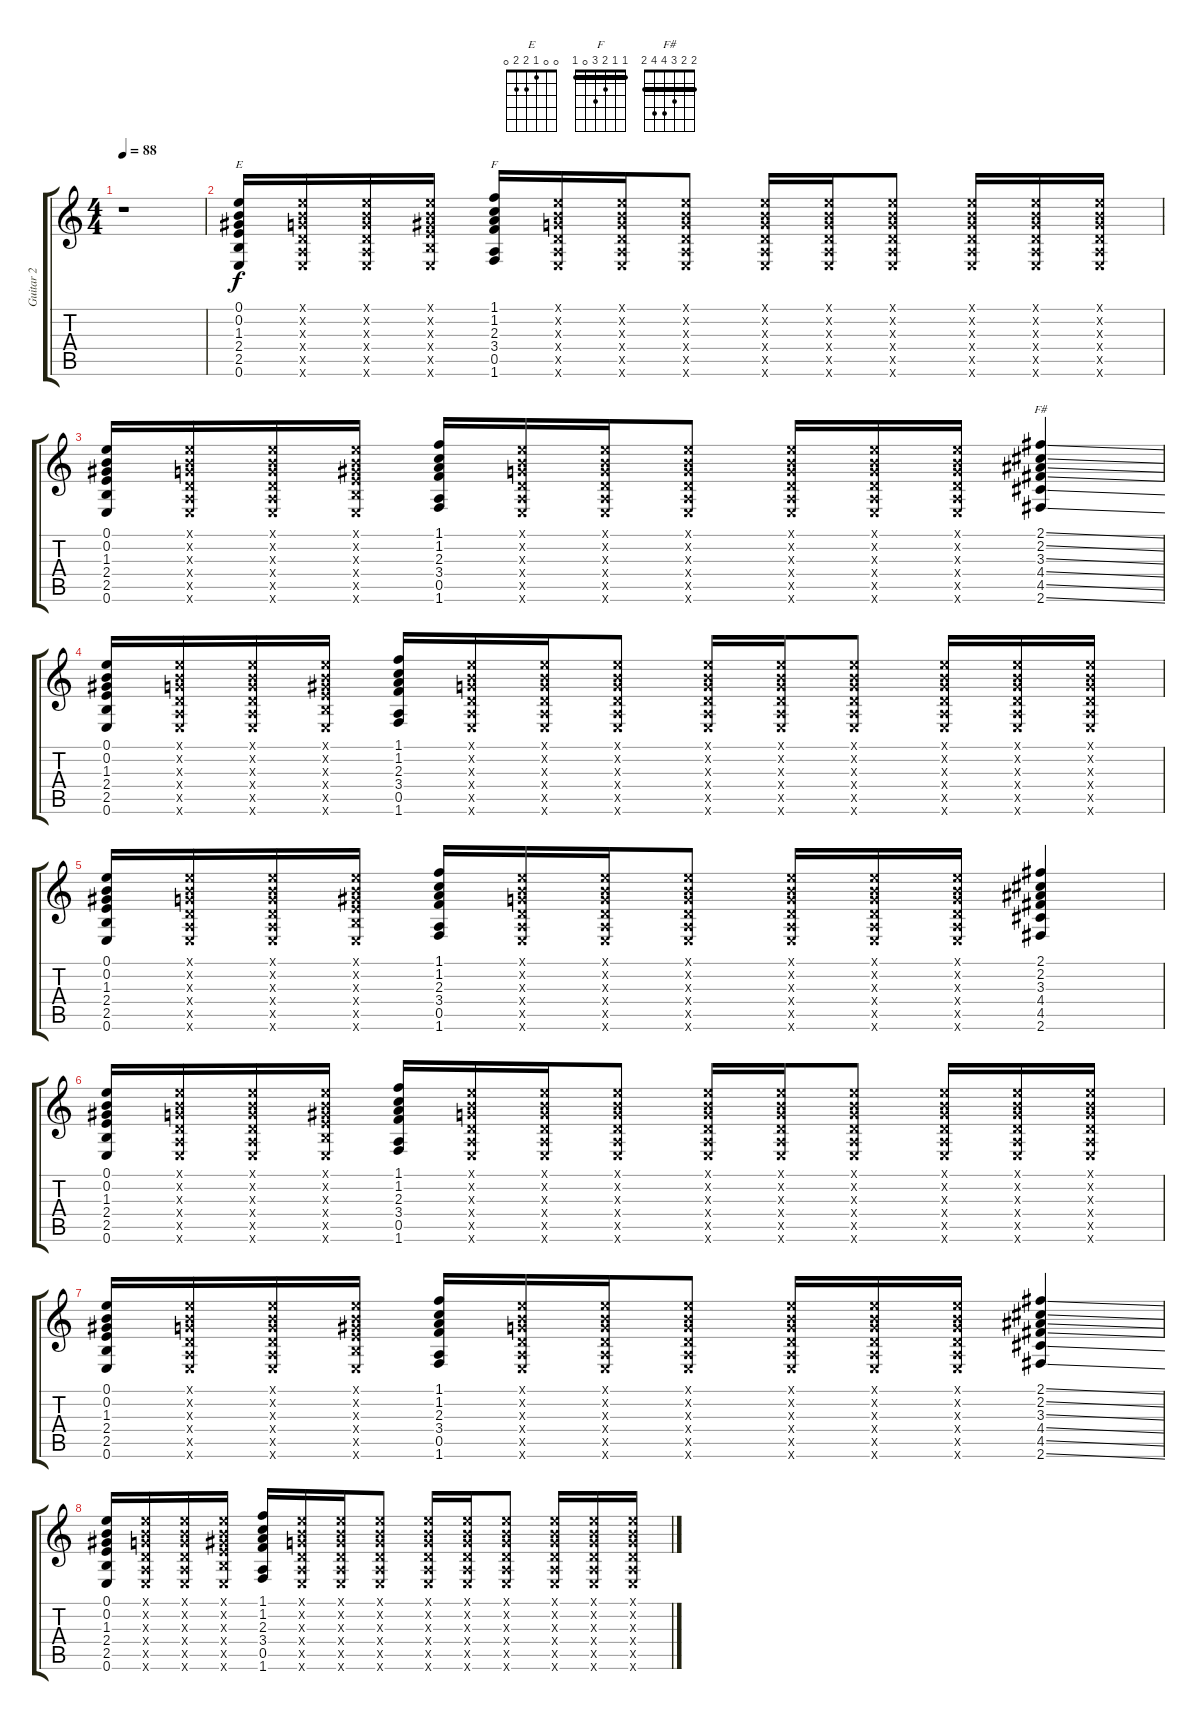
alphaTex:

\track ("Guitar 2" "Guitar 2") {instrument acousticguitarnylon}
\staff {score tabs}
\tuning (E4 B3 G3 D3 A2 E2) {hide}
\chord ("E" 0 0 1 2 2 0)
\chord ("F" 1 1 2 3 0 1) {barre 1}
\chord ("F#" 2 2 3 4 4 2) {barre 2}
\ts (4 4)
\tempo 88
\clef g2
\ks c
r.1{dy f} |
(0.1 0.2 1.3 2.4 2.5 0.6).16{ch "E"} (0.1{x} 0.2{x} 0.3{x} 0.4{x} 0.5{x} 0.6{x}).16 (0.1{x} 0.2{x} 0.3{x} 0.4{x} 0.5{x} 0.6{x}).16 (0.1{x} 0.2{x} 1.3{x} 2.4{x} 2.5{x} 0.6{x}).16 (1.1 1.2 2.3 3.4 0.5 1.6).16{ch "F"} (0.1{x} 0.2{x} 0.3{x} 0.4{x} 0.5{x} 0.6{x}).16 (0.1{x} 0.2{x} 0.3{x} 0.4{x} 0.5{x} 0.6{x}).16 (0.1{x} 0.2{x} 0.3{x} 0.4{x} 0.5{x} 0.6{x}).8 (0.1{x} 0.2{x} 0.3{x} 0.4{x} 0.5{x} 0.6{x}).16 (0.1{x} 0.2{x} 0.3{x} 0.4{x} 0.5{x} 0.6{x}).16 (0.1{x} 0.2{x} 0.3{x} 0.4{x} 0.5{x} 0.6{x}).8 (0.1{x} 0.2{x} 0.3{x} 0.4{x} 0.5{x} 0.6{x}).16 (0.1{x} 0.2{x} 0.3{x} 0.4{x} 0.5{x} 0.6{x}).16 (0.1{x} 0.2{x} 0.3{x} 0.4{x} 0.5{x} 0.6{x}).16 |
(0.1 0.2 1.3 2.4 2.5 0.6).16 (0.1{x} 0.2{x} 0.3{x} 0.4{x} 0.5{x} 0.6{x}).16 (0.1{x} 0.2{x} 0.3{x} 0.4{x} 0.5{x} 0.6{x}).16 (0.1{x} 0.2{x} 1.3{x} 2.4{x} 2.5{x} 0.6{x}).16 (1.1 1.2 2.3 3.4 0.5 1.6).16 (0.1{x} 0.2{x} 0.3{x} 0.4{x} 0.5{x} 0.6{x}).16 (0.1{x} 0.2{x} 0.3{x} 0.4{x} 0.5{x} 0.6{x}).16 (0.1{x} 0.2{x} 0.3{x} 0.4{x} 0.5{x} 0.6{x}).8 (0.1{x} 0.2{x} 0.3{x} 0.4{x} 0.5{x} 0.6{x}).16 (0.1{x} 0.2{x} 0.3{x} 0.4{x} 0.5{x} 0.6{x}).16 (0.1{x} 0.2{x} 0.3{x} 0.4{x} 0.5{x} 0.6{x}).16 (2.1{ss} 2.2{ss} 3.3{ss} 4.4{ss} 4.5{ss} 2.6{ss}).4{ch "F#"} |
(0.1 0.2 1.3 2.4 2.5 0.6).16 (0.1{x} 0.2{x} 0.3{x} 0.4{x} 0.5{x} 0.6{x}).16 (0.1{x} 0.2{x} 0.3{x} 0.4{x} 0.5{x} 0.6{x}).16 (0.1{x} 0.2{x} 1.3{x} 2.4{x} 2.5{x} 0.6{x}).16 (1.1 1.2 2.3 3.4 0.5 1.6).16 (0.1{x} 0.2{x} 0.3{x} 0.4{x} 0.5{x} 0.6{x}).16 (0.1{x} 0.2{x} 0.3{x} 0.4{x} 0.5{x} 0.6{x}).16 (0.1{x} 0.2{x} 0.3{x} 0.4{x} 0.5{x} 0.6{x}).8 (0.1{x} 0.2{x} 0.3{x} 0.4{x} 0.5{x} 0.6{x}).16 (0.1{x} 0.2{x} 0.3{x} 0.4{x} 0.5{x} 0.6{x}).16 (0.1{x} 0.2{x} 0.3{x} 0.4{x} 0.5{x} 0.6{x}).8 (0.1{x} 0.2{x} 0.3{x} 0.4{x} 0.5{x} 0.6{x}).16 (0.1{x} 0.2{x} 0.3{x} 0.4{x} 0.5{x} 0.6{x}).16 (0.1{x} 0.2{x} 0.3{x} 0.4{x} 0.5{x} 0.6{x}).16 |
(0.1 0.2 1.3 2.4 2.5 0.6).16 (0.1{x} 0.2{x} 0.3{x} 0.4{x} 0.5{x} 0.6{x}).16 (0.1{x} 0.2{x} 0.3{x} 0.4{x} 0.5{x} 0.6{x}).16 (0.1{x} 0.2{x} 1.3{x} 2.4{x} 2.5{x} 0.6{x}).16 (1.1 1.2 2.3 3.4 0.5 1.6).16 (0.1{x} 0.2{x} 0.3{x} 0.4{x} 0.5{x} 0.6{x}).16 (0.1{x} 0.2{x} 0.3{x} 0.4{x} 0.5{x} 0.6{x}).16 (0.1{x} 0.2{x} 0.3{x} 0.4{x} 0.5{x} 0.6{x}).8 (0.1{x} 0.2{x} 0.3{x} 0.4{x} 0.5{x} 0.6{x}).16 (0.1{x} 0.2{x} 0.3{x} 0.4{x} 0.5{x} 0.6{x}).16 (0.1{x} 0.2{x} 0.3{x} 0.4{x} 0.5{x} 0.6{x}).16 (2.1 2.2 3.3 4.4 4.5 2.6).4 |
(0.1 0.2 1.3 2.4 2.5 0.6).16 (0.1{x} 0.2{x} 0.3{x} 0.4{x} 0.5{x} 0.6{x}).16 (0.1{x} 0.2{x} 0.3{x} 0.4{x} 0.5{x} 0.6{x}).16 (0.1{x} 0.2{x} 1.3{x} 2.4{x} 2.5{x} 0.6{x}).16 (1.1 1.2 2.3 3.4 0.5 1.6).16 (0.1{x} 0.2{x} 0.3{x} 0.4{x} 0.5{x} 0.6{x}).16 (0.1{x} 0.2{x} 0.3{x} 0.4{x} 0.5{x} 0.6{x}).16 (0.1{x} 0.2{x} 0.3{x} 0.4{x} 0.5{x} 0.6{x}).8 (0.1{x} 0.2{x} 0.3{x} 0.4{x} 0.5{x} 0.6{x}).16 (0.1{x} 0.2{x} 0.3{x} 0.4{x} 0.5{x} 0.6{x}).16 (0.1{x} 0.2{x} 0.3{x} 0.4{x} 0.5{x} 0.6{x}).8 (0.1{x} 0.2{x} 0.3{x} 0.4{x} 0.5{x} 0.6{x}).16 (0.1{x} 0.2{x} 0.3{x} 0.4{x} 0.5{x} 0.6{x}).16 (0.1{x} 0.2{x} 0.3{x} 0.4{x} 0.5{x} 0.6{x}).16 |
(0.1 0.2 1.3 2.4 2.5 0.6).16 (0.1{x} 0.2{x} 0.3{x} 0.4{x} 0.5{x} 0.6{x}).16 (0.1{x} 0.2{x} 0.3{x} 0.4{x} 0.5{x} 0.6{x}).16 (0.1{x} 0.2{x} 1.3{x} 2.4{x} 2.5{x} 0.6{x}).16 (1.1 1.2 2.3 3.4 0.5 1.6).16 (0.1{x} 0.2{x} 0.3{x} 0.4{x} 0.5{x} 0.6{x}).16 (0.1{x} 0.2{x} 0.3{x} 0.4{x} 0.5{x} 0.6{x}).16 (0.1{x} 0.2{x} 0.3{x} 0.4{x} 0.5{x} 0.6{x}).8 (0.1{x} 0.2{x} 0.3{x} 0.4{x} 0.5{x} 0.6{x}).16 (0.1{x} 0.2{x} 0.3{x} 0.4{x} 0.5{x} 0.6{x}).16 (0.1{x} 0.2{x} 0.3{x} 0.4{x} 0.5{x} 0.6{x}).16 (2.1{ss} 2.2{ss} 3.3{ss} 4.4{ss} 4.5{ss} 2.6{ss}).4 |
(0.1 0.2 1.3 2.4 2.5 0.6).16 (0.1{x} 0.2{x} 0.3{x} 0.4{x} 0.5{x} 0.6{x}).16 (0.1{x} 0.2{x} 0.3{x} 0.4{x} 0.5{x} 0.6{x}).16 (0.1{x} 0.2{x} 1.3{x} 2.4{x} 2.5{x} 0.6{x}).16 (1.1 1.2 2.3 3.4 0.5 1.6).16 (0.1{x} 0.2{x} 0.3{x} 0.4{x} 0.5{x} 0.6{x}).16 (0.1{x} 0.2{x} 0.3{x} 0.4{x} 0.5{x} 0.6{x}).16 (0.1{x} 0.2{x} 0.3{x} 0.4{x} 0.5{x} 0.6{x}).8 (0.1{x} 0.2{x} 0.3{x} 0.4{x} 0.5{x} 0.6{x}).16 (0.1{x} 0.2{x} 0.3{x} 0.4{x} 0.5{x} 0.6{x}).16 (0.1{x} 0.2{x} 0.3{x} 0.4{x} 0.5{x} 0.6{x}).8 (0.1{x} 0.2{x} 0.3{x} 0.4{x} 0.5{x} 0.6{x}).16 (0.1{x} 0.2{x} 0.3{x} 0.4{x} 0.5{x} 0.6{x}).16 (0.1{x} 0.2{x} 0.3{x} 0.4{x} 0.5{x} 0.6{x}).16
